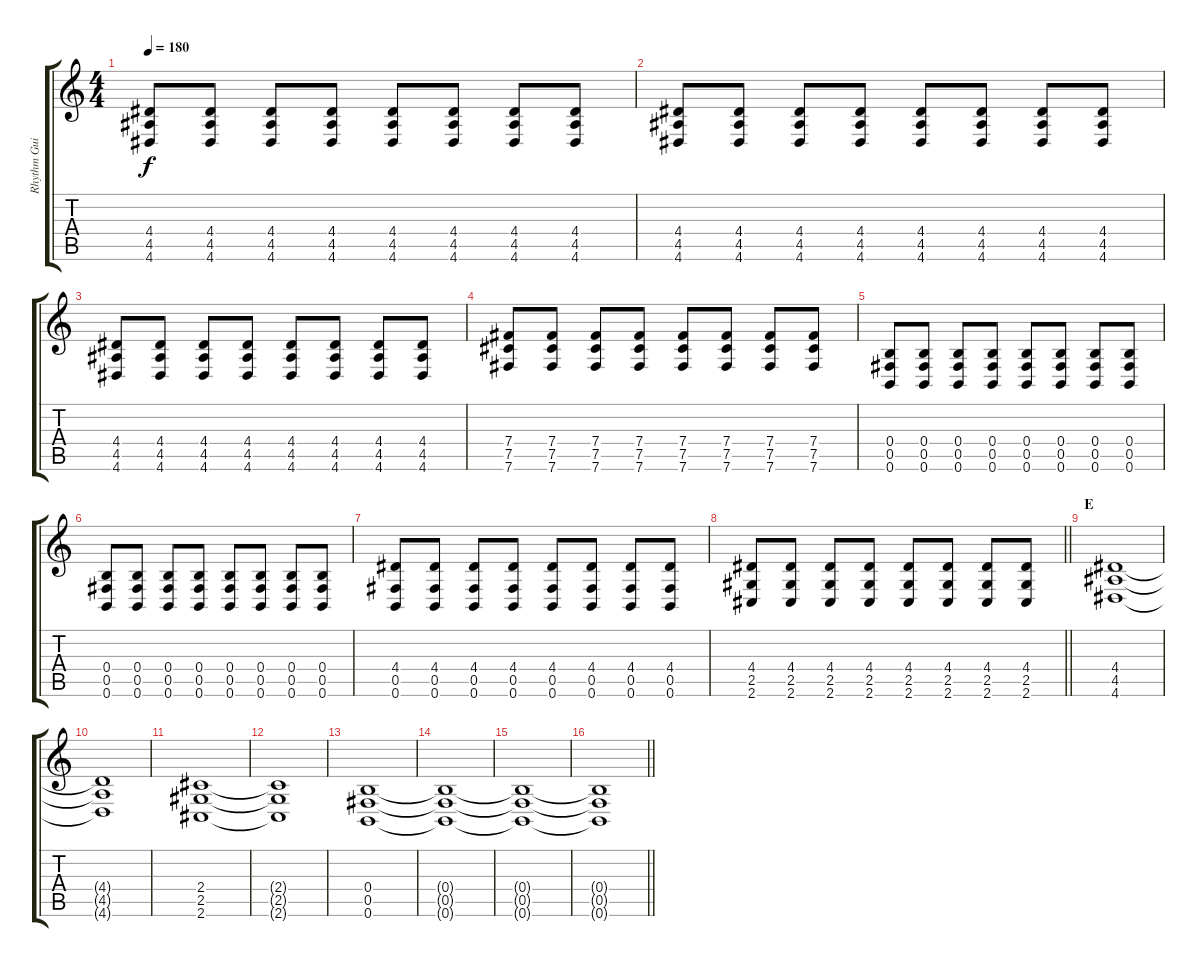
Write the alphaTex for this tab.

\track ("Rhythm Guitar: Chris Di Carlo" "Rhythm Gui") {instrument distortionguitar}
\staff {score tabs}
\tuning (Db4 Ab3 E3 B2 Gb2 B1) {hide}
\ts (4 4)
\tempo 180
\clef g2
\ks c
(4.4 4.5 4.6).8{dy f} (4.4 4.5 4.6).8 (4.4 4.5 4.6).8 (4.4 4.5 4.6).8 (4.4 4.5 4.6).8 (4.4 4.5 4.6).8 (4.4 4.5 4.6).8 (4.4 4.5 4.6).8 |
(4.4 4.5 4.6).8 (4.4 4.5 4.6).8 (4.4 4.5 4.6).8 (4.4 4.5 4.6).8 (4.4 4.5 4.6).8 (4.4 4.5 4.6).8 (4.4 4.5 4.6).8 (4.4 4.5 4.6).8 |
(4.4 4.5 4.6).8 (4.4 4.5 4.6).8 (4.4 4.5 4.6).8 (4.4 4.5 4.6).8 (4.4 4.5 4.6).8 (4.4 4.5 4.6).8 (4.4 4.5 4.6).8 (4.4 4.5 4.6).8 |
(7.4 7.5 7.6).8 (7.4 7.5 7.6).8 (7.4 7.5 7.6).8 (7.4 7.5 7.6).8 (7.4 7.5 7.6).8 (7.4 7.5 7.6).8 (7.4 7.5 7.6).8 (7.4 7.5 7.6).8 |
(0.4 0.5 0.6).8 (0.4 0.5 0.6).8 (0.4 0.5 0.6).8 (0.4 0.5 0.6).8 (0.4 0.5 0.6).8 (0.4 0.5 0.6).8 (0.4 0.5 0.6).8 (0.4 0.5 0.6).8 |
(0.4 0.5 0.6).8 (0.4 0.5 0.6).8 (0.4 0.5 0.6).8 (0.4 0.5 0.6).8 (0.4 0.5 0.6).8 (0.4 0.5 0.6).8 (0.4 0.5 0.6).8 (0.4 0.5 0.6).8 |
(4.4 0.5 0.6).8 (4.4 0.5 0.6).8 (4.4 0.5 0.6).8 (4.4 0.5 0.6).8 (4.4 0.5 0.6).8 (4.4 0.5 0.6).8 (4.4 0.5 0.6).8 (4.4 0.5 0.6).8 |
\barLineRight lightlight
(4.4 2.5 2.6).8 (4.4 2.5 2.6).8 (4.4 2.5 2.6).8 (4.4 2.5 2.6).8 (4.4 2.5 2.6).8 (4.4 2.5 2.6).8 (4.4 2.5 2.6).8 (4.4 2.5 2.6).8 |
\section ("" "E")
(4.4 4.5 4.6).1 |
(4.4{t} 4.5{t} 4.6{t}).1 |
(2.4 2.5 2.6).1 |
(2.4{t} 2.5{t} 2.6{t}).1 |
(0.4 0.5 0.6).1 |
(0.4{t} 0.5{t} 0.6{t}).1 |
(0.4{t} 0.5{t} 0.6{t}).1 |
\barLineRight lightlight
(0.4{t} 0.5{t} 0.6{t}).1
